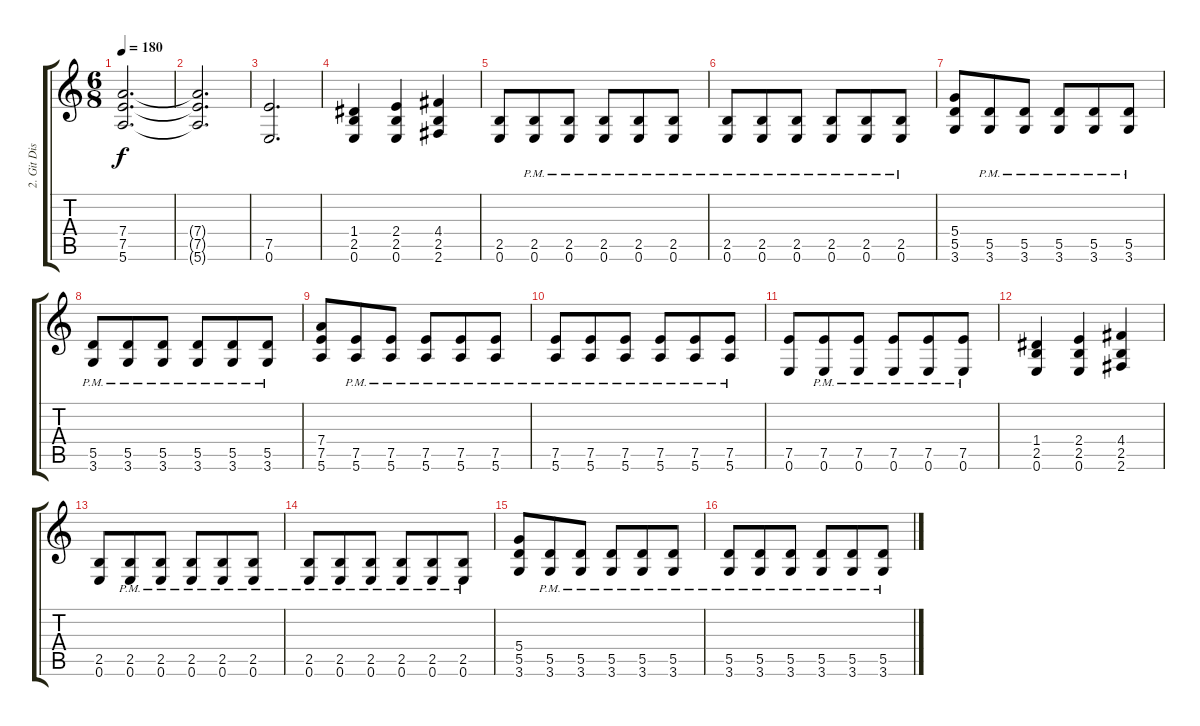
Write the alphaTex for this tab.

\track ("2. Git Dist" "2. Git Dis") {instrument distortionguitar}
\staff {score tabs}
\tuning (E4 B3 G3 D3 A2 E2) {hide}
\ts (6 8)
\tempo 180
\clef g2
\ks c
(7.4 7.5 5.6).2{d dy f} |
(7.4{t} 7.5{t} 5.6{t}).2{d} |
(7.5 0.6).2{d} |
(1.4 2.5 0.6).4 (2.4 2.5 0.6).4 (4.4 2.5 2.6).4 |
(2.5 0.6).8 (2.5{pm} 0.6{pm}).8 (2.5{pm} 0.6{pm}).8 (2.5{pm} 0.6{pm}).8 (2.5{pm} 0.6{pm}).8 (2.5{pm} 0.6{pm}).8 |
(2.5{pm} 0.6{pm}).8 (2.5{pm} 0.6{pm}).8 (2.5{pm} 0.6{pm}).8 (2.5{pm} 0.6{pm}).8 (2.5{pm} 0.6{pm}).8 (2.5{pm} 0.6{pm}).8 |
(5.4 5.5 3.6).8 (5.5{pm} 3.6{pm}).8 (5.5{pm} 3.6{pm}).8 (5.5{pm} 3.6{pm}).8 (5.5{pm} 3.6{pm}).8 (5.5{pm} 3.6{pm}).8 |
(5.5{pm} 3.6{pm}).8 (5.5{pm} 3.6{pm}).8 (5.5{pm} 3.6{pm}).8 (5.5{pm} 3.6{pm}).8 (5.5{pm} 3.6{pm}).8 (5.5{pm} 3.6{pm}).8 |
(7.4 7.5 5.6).8 (7.5{pm} 5.6{pm}).8 (7.5{pm} 5.6{pm}).8 (7.5{pm} 5.6{pm}).8 (7.5{pm} 5.6{pm}).8 (7.5{pm} 5.6{pm}).8 |
(7.5{pm} 5.6{pm}).8 (7.5{pm} 5.6{pm}).8 (7.5{pm} 5.6{pm}).8 (7.5{pm} 5.6{pm}).8 (7.5{pm} 5.6{pm}).8 (7.5{pm} 5.6{pm}).8 |
(7.5 0.6).8 (7.5{pm} 0.6{pm}).8 (7.5{pm} 0.6{pm}).8 (7.5{pm} 0.6{pm}).8 (7.5{pm} 0.6{pm}).8 (7.5{pm} 0.6{pm}).8 |
(1.4 2.5 0.6).4 (2.4 2.5 0.6).4 (4.4 2.5 2.6).4 |
(2.5 0.6).8 (2.5{pm} 0.6{pm}).8 (2.5{pm} 0.6{pm}).8 (2.5{pm} 0.6{pm}).8 (2.5{pm} 0.6{pm}).8 (2.5{pm} 0.6{pm}).8 |
(2.5{pm} 0.6{pm}).8 (2.5{pm} 0.6{pm}).8 (2.5{pm} 0.6{pm}).8 (2.5{pm} 0.6{pm}).8 (2.5{pm} 0.6{pm}).8 (2.5{pm} 0.6{pm}).8 |
(5.4 5.5 3.6).8 (5.5{pm} 3.6{pm}).8 (5.5{pm} 3.6{pm}).8 (5.5{pm} 3.6{pm}).8 (5.5{pm} 3.6{pm}).8 (5.5{pm} 3.6{pm}).8 |
(5.5{pm} 3.6{pm}).8 (5.5{pm} 3.6{pm}).8 (5.5{pm} 3.6{pm}).8 (5.5{pm} 3.6{pm}).8 (5.5{pm} 3.6{pm}).8 (5.5{pm} 3.6{pm}).8
